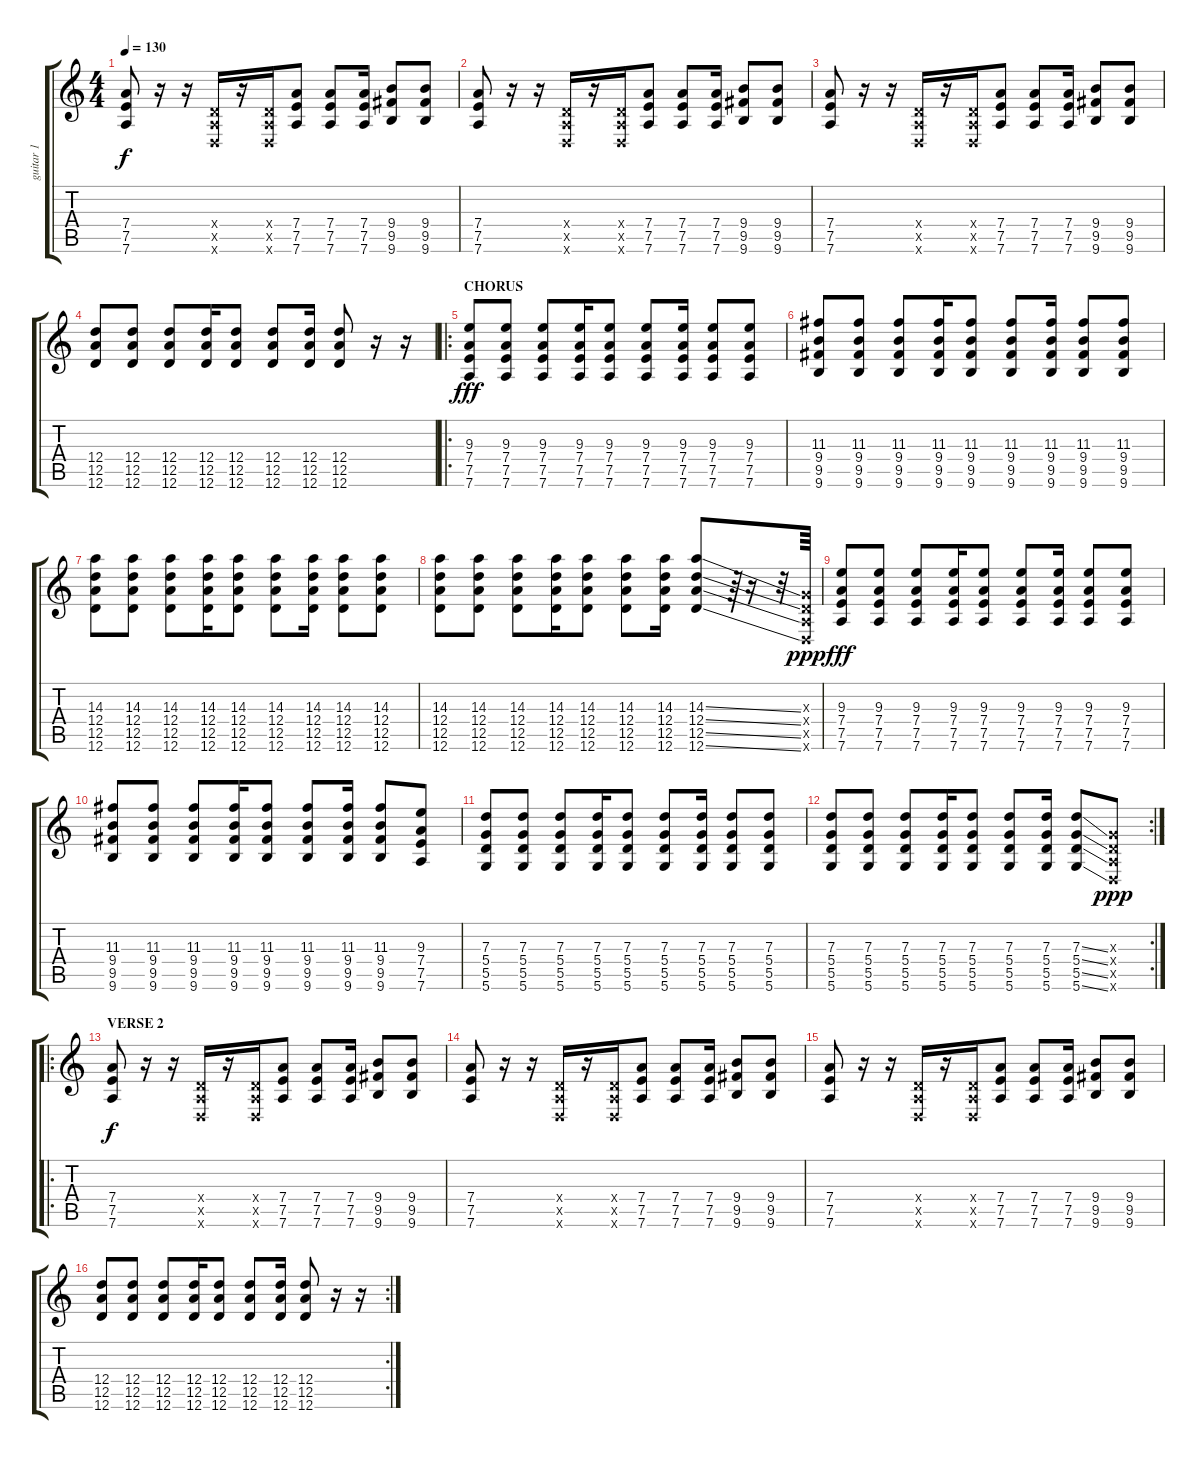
\track ("guitar 1" "guitar 1") {instrument electricguitarmuted}
\staff {score tabs}
\tuning (E4 B3 G3 D3 A2 D2) {hide}
\ts (4 4)
\tempo 130
\clef g2
\ks c
(7.4 7.5 7.6).8{dy f} r.16 r.16 (0.4{x} 0.5{x} 0.6{x}).16 r.16 (0.4{x} 0.5{x} 0.6{x}).16 (7.4 7.5 7.6).8 (7.4 7.5 7.6).8 (7.4 7.5 7.6).16 (9.4 9.5 9.6).8 (9.4 9.5 9.6).8 |
(7.4 7.5 7.6).8 r.16 r.16 (0.4{x} 0.5{x} 0.6{x}).16 r.16 (0.4{x} 0.5{x} 0.6{x}).16 (7.4 7.5 7.6).8 (7.4 7.5 7.6).8 (7.4 7.5 7.6).16 (9.4 9.5 9.6).8 (9.4 9.5 9.6).8 |
(7.4 7.5 7.6).8 r.16 r.16 (0.4{x} 0.5{x} 0.6{x}).16 r.16 (0.4{x} 0.5{x} 0.6{x}).16 (7.4 7.5 7.6).8 (7.4 7.5 7.6).8 (7.4 7.5 7.6).16 (9.4 9.5 9.6).8 (9.4 9.5 9.6).8 |
(12.4 12.5 12.6).8 (12.4 12.5 12.6).8 (12.4 12.5 12.6).8 (12.4 12.5 12.6).16 (12.4 12.5 12.6).8 (12.4 12.5 12.6).8 (12.4 12.5 12.6).16 (12.4 12.5 12.6).8 r.16 r.16 |
\ro
\section ("" "CHORUS")
(9.3 7.4 7.5 7.6).8{dy fff volume 11 instrument overdrivenguitar} (9.3 7.4 7.5 7.6).8 (9.3 7.4 7.5 7.6).8 (9.3 7.4 7.5 7.6).16 (9.3 7.4 7.5 7.6).8 (9.3 7.4 7.5 7.6).8 (9.3 7.4 7.5 7.6).16 (9.3 7.4 7.5 7.6).8 (9.3 7.4 7.5 7.6).8 |
(11.3 9.4 9.5 9.6).8 (11.3 9.4 9.5 9.6).8 (11.3 9.4 9.5 9.6).8 (11.3 9.4 9.5 9.6).16 (11.3 9.4 9.5 9.6).8 (11.3 9.4 9.5 9.6).8 (11.3 9.4 9.5 9.6).16 (11.3 9.4 9.5 9.6).8 (11.3 9.4 9.5 9.6).8 |
(14.3 12.4 12.5 12.6).8 (14.3 12.4 12.5 12.6).8 (14.3 12.4 12.5 12.6).8 (14.3 12.4 12.5 12.6).16 (14.3 12.4 12.5 12.6).8 (14.3 12.4 12.5 12.6).8 (14.3 12.4 12.5 12.6).16 (14.3 12.4 12.5 12.6).8 (14.3 12.4 12.5 12.6).8 |
(14.3 12.4 12.5 12.6).8 (14.3 12.4 12.5 12.6).8 (14.3 12.4 12.5 12.6).8 (14.3 12.4 12.5 12.6).16 (14.3 12.4 12.5 12.6).8 (14.3 12.4 12.5 12.6).8 (14.3 12.4 12.5 12.6).16 (14.3{ss} 12.4{ss} 12.5{ss} 12.6{ss}).8 r.64 r.16 r.32 (0.3{x} 0.4{x} 0.5{x} 0.6{x}).64{dy ppp} |
(9.3 7.4 7.5 7.6).8{dy fff} (9.3 7.4 7.5 7.6).8 (9.3 7.4 7.5 7.6).8 (9.3 7.4 7.5 7.6).16 (9.3 7.4 7.5 7.6).8 (9.3 7.4 7.5 7.6).8 (9.3 7.4 7.5 7.6).16 (9.3 7.4 7.5 7.6).8 (9.3 7.4 7.5 7.6).8 |
(11.3 9.4 9.5 9.6).8 (11.3 9.4 9.5 9.6).8 (11.3 9.4 9.5 9.6).8 (11.3 9.4 9.5 9.6).16 (11.3 9.4 9.5 9.6).8 (11.3 9.4 9.5 9.6).8 (11.3 9.4 9.5 9.6).16 (11.3 9.4 9.5 9.6).8 (9.3 7.4 7.5 7.6).8 |
(7.3 5.4 5.5 5.6).8 (7.3 5.4 5.5 5.6).8 (7.3 5.4 5.5 5.6).8 (7.3 5.4 5.5 5.6).16 (7.3 5.4 5.5 5.6).8 (7.3 5.4 5.5 5.6).8 (7.3 5.4 5.5 5.6).16 (7.3 5.4 5.5 5.6).8 (7.3 5.4 5.5 5.6).8 |
\rc 2
(7.3 5.4 5.5 5.6).8 (7.3 5.4 5.5 5.6).8 (7.3 5.4 5.5 5.6).8 (7.3 5.4 5.5 5.6).16 (7.3 5.4 5.5 5.6).8 (7.3 5.4 5.5 5.6).8 (7.3 5.4 5.5 5.6).16 (7.3{ss} 5.4{ss} 5.5{ss} 5.6{ss}).8 (0.3{x} 0.4{x} 0.5{x} 0.6{x}).8{dy ppp} |
\ro
\section ("" "VERSE 2")
(7.4 7.5 7.6).8{dy f} r.16 r.16 (0.4{x} 0.5{x} 0.6{x}).16 r.16 (0.4{x} 0.5{x} 0.6{x}).16 (7.4 7.5 7.6).8 (7.4 7.5 7.6).8 (7.4 7.5 7.6).16 (9.4 9.5 9.6).8 (9.4 9.5 9.6).8 |
(7.4 7.5 7.6).8 r.16 r.16 (0.4{x} 0.5{x} 0.6{x}).16 r.16 (0.4{x} 0.5{x} 0.6{x}).16 (7.4 7.5 7.6).8 (7.4 7.5 7.6).8 (7.4 7.5 7.6).16 (9.4 9.5 9.6).8 (9.4 9.5 9.6).8 |
(7.4 7.5 7.6).8 r.16 r.16 (0.4{x} 0.5{x} 0.6{x}).16 r.16 (0.4{x} 0.5{x} 0.6{x}).16 (7.4 7.5 7.6).8 (7.4 7.5 7.6).8 (7.4 7.5 7.6).16 (9.4 9.5 9.6).8 (9.4 9.5 9.6).8 |
\rc 2
(12.4 12.5 12.6).8 (12.4 12.5 12.6).8 (12.4 12.5 12.6).8 (12.4 12.5 12.6).16 (12.4 12.5 12.6).8 (12.4 12.5 12.6).8 (12.4 12.5 12.6).16 (12.4 12.5 12.6).8 r.16 r.16
